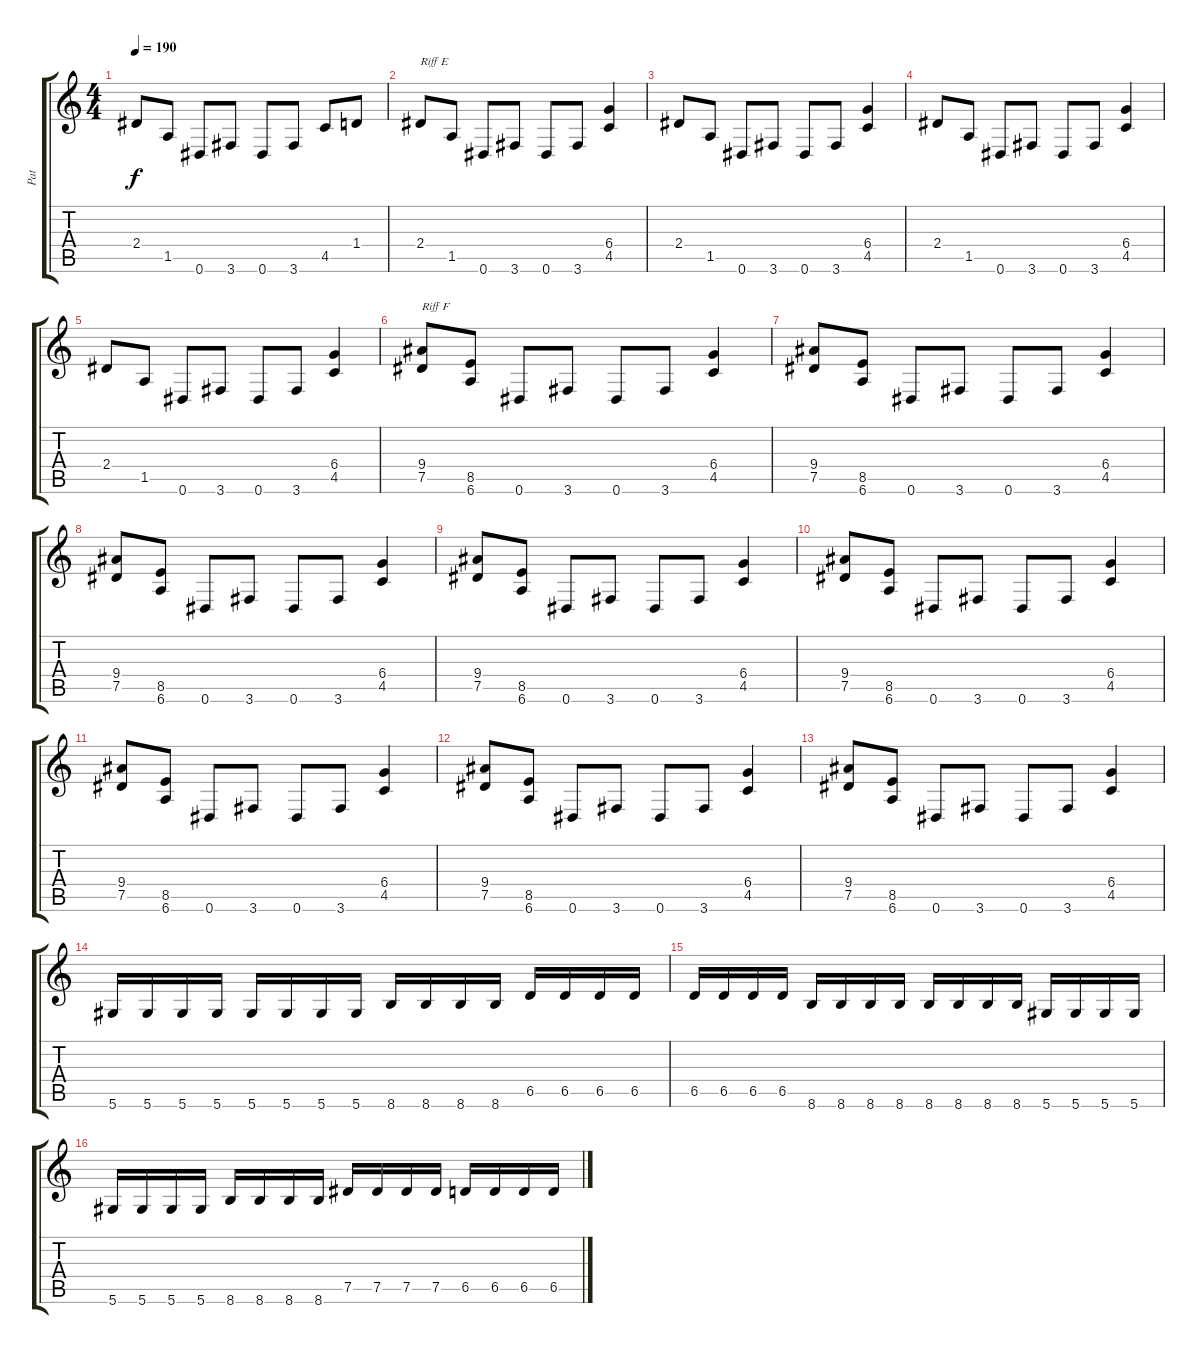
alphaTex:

\track ("Pat" "Pat") {instrument distortionguitar}
\staff {score tabs}
\tuning (Eb4 Bb3 Gb3 Db3 Ab2 Eb2) {hide}
\ts (4 4)
\tempo 190
\clef g2
\ks c
2.4.8{dy f} 1.5.8 0.6.8 3.6.8 0.6.8 3.6.8 4.5.8 1.4.8 |
2.4.8{txt "Riff E"} 1.5.8 0.6.8 3.6.8 0.6.8 3.6.8 (6.4 4.5).4 |
2.4.8 1.5.8 0.6.8 3.6.8 0.6.8 3.6.8 (6.4 4.5).4 |
2.4.8 1.5.8 0.6.8 3.6.8 0.6.8 3.6.8 (6.4 4.5).4 |
2.4.8 1.5.8 0.6.8 3.6.8 0.6.8 3.6.8 (6.4 4.5).4 |
(9.4 7.5).8{txt "Riff F"} (8.5 6.6).8 0.6.8 3.6.8 0.6.8 3.6.8 (6.4 4.5).4 |
(9.4 7.5).8 (8.5 6.6).8 0.6.8 3.6.8 0.6.8 3.6.8 (6.4 4.5).4 |
(9.4 7.5).8 (8.5 6.6).8 0.6.8 3.6.8 0.6.8 3.6.8 (6.4 4.5).4 |
(9.4 7.5).8 (8.5 6.6).8 0.6.8 3.6.8 0.6.8 3.6.8 (6.4 4.5).4 |
(9.4 7.5).8 (8.5 6.6).8 0.6.8 3.6.8 0.6.8 3.6.8 (6.4 4.5).4 |
(9.4 7.5).8 (8.5 6.6).8 0.6.8 3.6.8 0.6.8 3.6.8 (6.4 4.5).4 |
(9.4 7.5).8 (8.5 6.6).8 0.6.8 3.6.8 0.6.8 3.6.8 (6.4 4.5).4 |
(9.4 7.5).8 (8.5 6.6).8 0.6.8 3.6.8 0.6.8 3.6.8 (6.4 4.5).4 |
5.6.16 5.6.16 5.6.16 5.6.16 5.6.16 5.6.16 5.6.16 5.6.16 8.6.16 8.6.16 8.6.16 8.6.16 6.5.16 6.5.16 6.5.16 6.5.16 |
6.5.16 6.5.16 6.5.16 6.5.16 8.6.16 8.6.16 8.6.16 8.6.16 8.6.16 8.6.16 8.6.16 8.6.16 5.6.16 5.6.16 5.6.16 5.6.16 |
5.6.16 5.6.16 5.6.16 5.6.16 8.6.16 8.6.16 8.6.16 8.6.16 7.5.16 7.5.16 7.5.16 7.5.16 6.5.16 6.5.16 6.5.16 6.5.16
